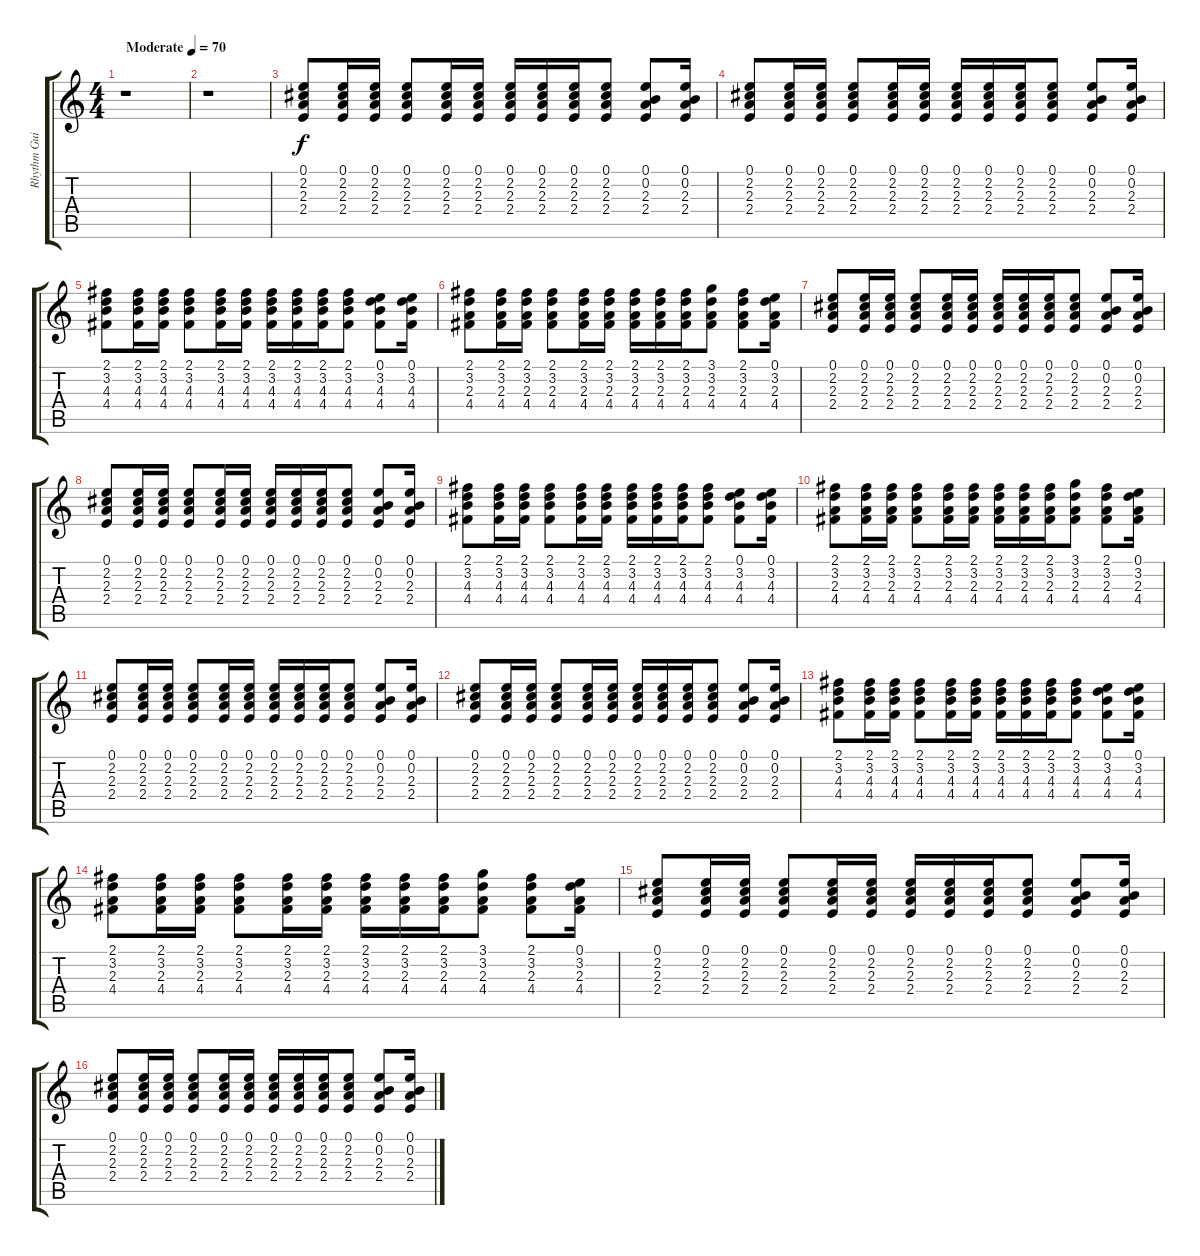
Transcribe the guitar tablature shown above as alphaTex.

\track ("Rhythm Guitar" "Rhythm Gui") {instrument acousticguitarnylon}
\staff {score tabs}
\tuning (E4 B3 G3 D3 A2 E2) {hide}
\ts (4 4)
\tempo (70 "Moderate")
\clef g2
\ks c
r.1{dy f instrument acousticguitarnylon} |
r.1 |
(0.1 2.2 2.3 2.4).8 (0.1 2.2 2.3 2.4).16 (0.1 2.2 2.3 2.4).16 (0.1 2.2 2.3 2.4).8 (0.1 2.2 2.3 2.4).16 (0.1 2.2 2.3 2.4).16 (0.1 2.2 2.3 2.4).16 (0.1 2.2 2.3 2.4).16 (0.1 2.2 2.3 2.4).16 (0.1 2.2 2.3 2.4).8 (0.1 0.2 2.3 2.4).8 (0.1 0.2 2.3 2.4).16 |
(0.1 2.2 2.3 2.4).8 (0.1 2.2 2.3 2.4).16 (0.1 2.2 2.3 2.4).16 (0.1 2.2 2.3 2.4).8 (0.1 2.2 2.3 2.4).16 (0.1 2.2 2.3 2.4).16 (0.1 2.2 2.3 2.4).16 (0.1 2.2 2.3 2.4).16 (0.1 2.2 2.3 2.4).16 (0.1 2.2 2.3 2.4).8 (0.1 0.2 2.3 2.4).8 (0.1 0.2 2.3 2.4).16 |
(2.1 3.2 4.3 4.4).8 (2.1 3.2 4.3 4.4).16 (2.1 3.2 4.3 4.4).16 (2.1 3.2 4.3 4.4).8 (2.1 3.2 4.3 4.4).16 (2.1 3.2 4.3 4.4).16 (2.1 3.2 4.3 4.4).16 (2.1 3.2 4.3 4.4).16 (2.1 3.2 4.3 4.4).16 (2.1 3.2 4.3 4.4).8 (0.1 3.2 4.3 4.4).8 (0.1 3.2 4.3 4.4).16 |
(2.1 3.2 2.3 4.4).8 (2.1 3.2 2.3 4.4).16 (2.1 3.2 2.3 4.4).16 (2.1 3.2 2.3 4.4).8 (2.1 3.2 2.3 4.4).16 (2.1 3.2 2.3 4.4).16 (2.1 3.2 2.3 4.4).16 (2.1 3.2 2.3 4.4).16 (2.1 3.2 2.3 4.4).16 (3.1 3.2 2.3 4.4).8 (2.1 3.2 2.3 4.4).8 (0.1 3.2 2.3 4.4).16 |
(0.1 2.2 2.3 2.4).8 (0.1 2.2 2.3 2.4).16 (0.1 2.2 2.3 2.4).16 (0.1 2.2 2.3 2.4).8 (0.1 2.2 2.3 2.4).16 (0.1 2.2 2.3 2.4).16 (0.1 2.2 2.3 2.4).16 (0.1 2.2 2.3 2.4).16 (0.1 2.2 2.3 2.4).16 (0.1 2.2 2.3 2.4).8 (0.1 0.2 2.3 2.4).8 (0.1 0.2 2.3 2.4).16 |
(0.1 2.2 2.3 2.4).8 (0.1 2.2 2.3 2.4).16 (0.1 2.2 2.3 2.4).16 (0.1 2.2 2.3 2.4).8 (0.1 2.2 2.3 2.4).16 (0.1 2.2 2.3 2.4).16 (0.1 2.2 2.3 2.4).16 (0.1 2.2 2.3 2.4).16 (0.1 2.2 2.3 2.4).16 (0.1 2.2 2.3 2.4).8 (0.1 0.2 2.3 2.4).8 (0.1 0.2 2.3 2.4).16 |
(2.1 3.2 4.3 4.4).8 (2.1 3.2 4.3 4.4).16 (2.1 3.2 4.3 4.4).16{txt ""} (2.1 3.2 4.3 4.4).8 (2.1 3.2 4.3 4.4).16 (2.1 3.2 4.3 4.4).16 (2.1 3.2 4.3 4.4).16 (2.1 3.2 4.3 4.4).16 (2.1 3.2 4.3 4.4).16 (2.1 3.2 4.3 4.4).8 (0.1 3.2 4.3 4.4).8 (0.1 3.2 4.3 4.4).16 |
(2.1 3.2 2.3 4.4).8 (2.1 3.2 2.3 4.4).16 (2.1 3.2 2.3 4.4).16 (2.1 3.2 2.3 4.4).8 (2.1 3.2 2.3 4.4).16 (2.1 3.2 2.3 4.4).16 (2.1 3.2 2.3 4.4).16 (2.1 3.2 2.3 4.4).16 (2.1 3.2 2.3 4.4).16 (3.1 3.2 2.3 4.4).8 (2.1 3.2 2.3 4.4).8 (0.1 3.2 2.3 4.4).16 |
(0.1 2.2 2.3 2.4).8 (0.1 2.2 2.3 2.4).16 (0.1 2.2 2.3 2.4).16 (0.1 2.2 2.3 2.4).8 (0.1 2.2 2.3 2.4).16 (0.1 2.2 2.3 2.4).16 (0.1 2.2 2.3 2.4).16 (0.1 2.2 2.3 2.4).16 (0.1 2.2 2.3 2.4).16 (0.1 2.2 2.3 2.4).8 (0.1 0.2 2.3 2.4).8 (0.1 0.2 2.3 2.4).16 |
(0.1 2.2 2.3 2.4).8 (0.1 2.2 2.3 2.4).16 (0.1 2.2 2.3 2.4).16 (0.1 2.2 2.3 2.4).8 (0.1 2.2 2.3 2.4).16 (0.1 2.2 2.3 2.4).16 (0.1 2.2 2.3 2.4).16 (0.1 2.2 2.3 2.4).16 (0.1 2.2 2.3 2.4).16 (0.1 2.2 2.3 2.4).8 (0.1 0.2 2.3 2.4).8 (0.1 0.2 2.3 2.4).16 |
(2.1 3.2 4.3 4.4).8 (2.1 3.2 4.3 4.4).16 (2.1 3.2 4.3 4.4).16 (2.1 3.2 4.3 4.4).8 (2.1 3.2 4.3 4.4).16 (2.1 3.2 4.3 4.4).16 (2.1 3.2 4.3 4.4).16 (2.1 3.2 4.3 4.4).16 (2.1 3.2 4.3 4.4).16 (2.1 3.2 4.3 4.4).8 (0.1 3.2 4.3 4.4).8 (0.1 3.2 4.3 4.4).16 |
(2.1 3.2 2.3 4.4).8 (2.1 3.2 2.3 4.4).16 (2.1 3.2 2.3 4.4).16 (2.1 3.2 2.3 4.4).8 (2.1 3.2 2.3 4.4).16 (2.1 3.2 2.3 4.4).16 (2.1 3.2 2.3 4.4).16 (2.1 3.2 2.3 4.4).16 (2.1 3.2 2.3 4.4).16 (3.1 3.2 2.3 4.4).8 (2.1 3.2 2.3 4.4).8 (0.1 3.2 2.3 4.4).16 |
(0.1 2.2 2.3 2.4).8 (0.1 2.2 2.3 2.4).16 (0.1 2.2 2.3 2.4).16 (0.1 2.2 2.3 2.4).8 (0.1 2.2 2.3 2.4).16 (0.1 2.2 2.3 2.4).16 (0.1 2.2 2.3 2.4).16 (0.1 2.2 2.3 2.4).16 (0.1 2.2 2.3 2.4).16 (0.1 2.2 2.3 2.4).8 (0.1 0.2 2.3 2.4).8 (0.1 0.2 2.3 2.4).16 |
(0.1 2.2 2.3 2.4).8 (0.1 2.2 2.3 2.4).16 (0.1 2.2 2.3 2.4).16 (0.1 2.2 2.3 2.4).8 (0.1 2.2 2.3 2.4).16 (0.1 2.2 2.3 2.4).16 (0.1 2.2 2.3 2.4).16 (0.1 2.2 2.3 2.4).16 (0.1 2.2 2.3 2.4).16 (0.1 2.2 2.3 2.4).8 (0.1 0.2 2.3 2.4).8 (0.1 0.2 2.3 2.4).16
